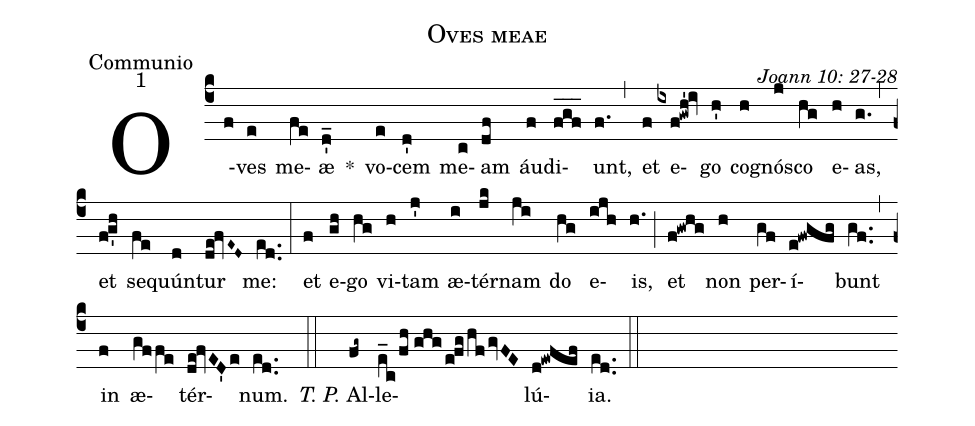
name: Oves meae;
office-part: Communio;
mode: 1;
commentary: Joann 10: 27-28;
%%
(c4) O(f)ves(e) me(fe)æ(d'_) *() vo(e)cem(d') me(c)am(df) áu(f)di(f_g_f_)unt,(f.) (,) et(f) e(ixf!gwh'!iv)go(h') co(h)gnós(j)co(hg) e(h)as,(g.) (,) et(f!g'h) se(fe)quún(d)tur(de!fvE~D~) me:(ed..) (:)
et(f) e(gh)go(hg) vi(h)tam(j') æ(i)tér(jk)nam(ji) do(hg) e(ijh)is,(h.) (;) et(f!gwhg) non(h) per(gf)í(e!fwgfg)bunt(gf..) (,) in(f) æ(gffe)tér(de!fvED'e)num.(ed..) (::)
<i>T. P.</i> Al(fg~)le(e_c/fh//ghg/e!fg/hfgvFE)lú(d!ewfef)ia.(ed..) (::)
